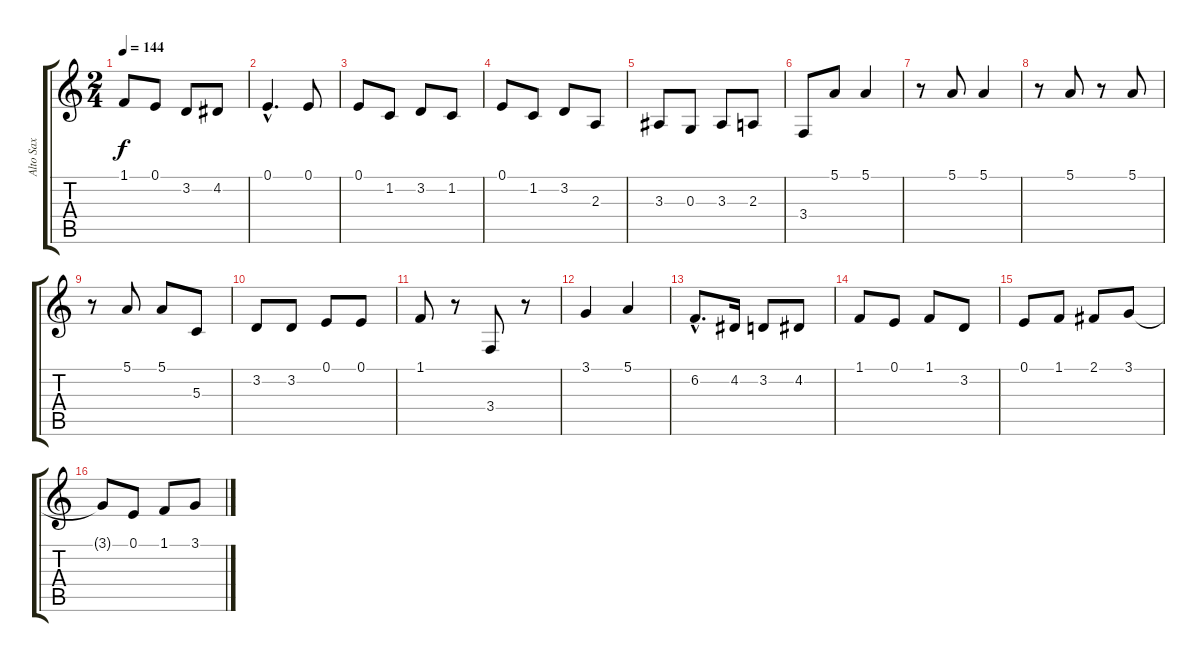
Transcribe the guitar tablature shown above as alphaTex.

\track ("Alto Sax            " "Alto Sax  ") {instrument altosax}
\staff {score tabs}
\tuning (E4 B3 G3 D3 A2 E2) {hide}
\ts (2 4)
\tempo 144
\clef g2
\ks c
1.1.8{dy f} 0.1.8 3.2.8 4.2.8 |
0.1{hac}.4{d} 0.1.8 |
0.1.8 1.2.8 3.2.8 1.2.8 |
0.1.8 1.2.8 3.2.8 2.3.8 |
3.3.8 0.3.8 3.3.8 2.3.8 |
3.4.8 5.1.8 5.1.4 |
r.8 5.1.8 5.1.4 |
r.8 5.1.8 r.8 5.1.8 |
r.8 5.1.8 5.1.8 5.3.8 |
3.2.8 3.2.8 0.1.8 0.1.8 |
1.1.8 r.8 3.4.8 r.8 |
3.1.4 5.1.4 |
6.2{hac}.8{d} 4.2.16 3.2.8 4.2.8 |
1.1.8 0.1.8 1.1.8 3.2.8 |
0.1.8 1.1.8 2.1.8 3.1.8 |
3.1{t}.8 0.1.8 1.1.8 3.1.8
